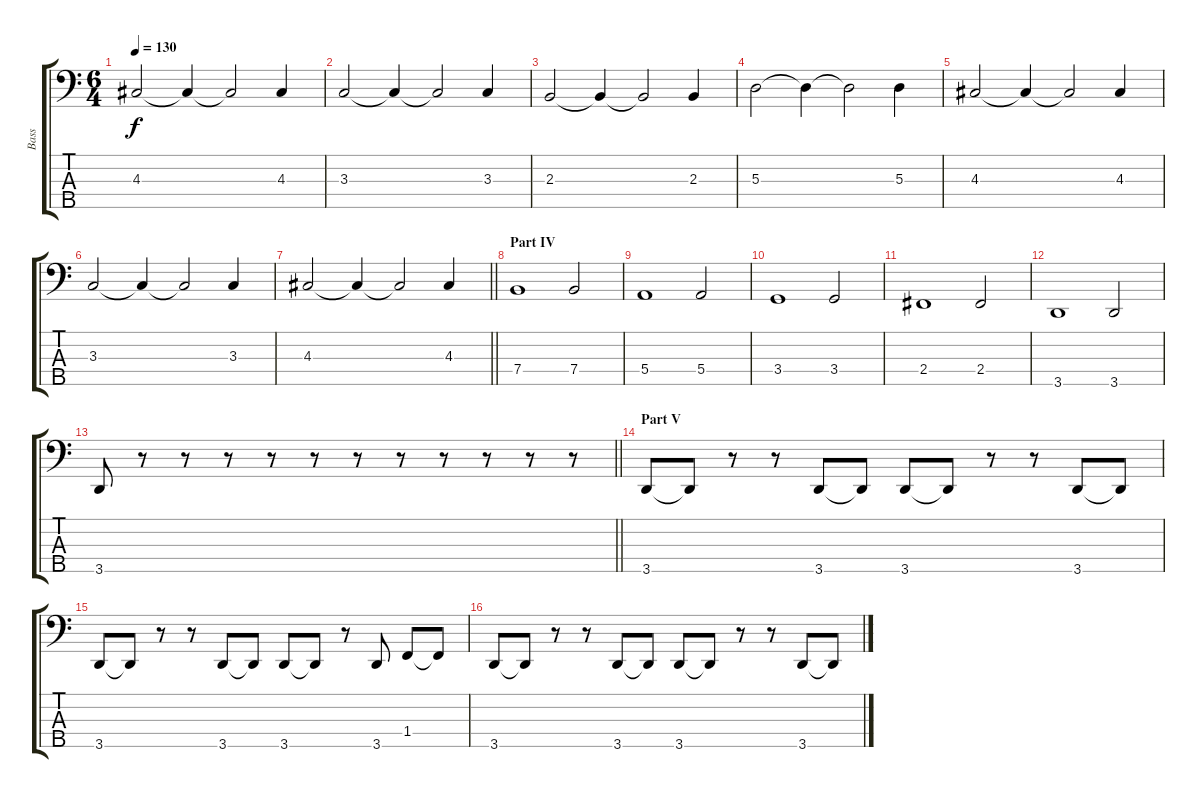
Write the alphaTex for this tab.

\track ("Bass" "Bass") {instrument electricbassfinger}
\staff {score tabs}
\tuning (G2 D2 A1 E1 B0) {hide}
\ts (6 4)
\tempo 130
\clef f4
\ks c
4.3.2{dy f} 4.3{t}.4 4.3{t}.2 4.3.4 |
3.3.2 3.3{t}.4 3.3{t}.2 3.3.4 |
2.3.2 2.3{t}.4 2.3{t}.2 2.3.4 |
5.3.2 5.3{t}.4 5.3{t}.2 5.3.4 |
4.3.2 4.3{t}.4 4.3{t}.2 4.3.4 |
3.3.2 3.3{t}.4 3.3{t}.2 3.3.4 |
\barLineRight lightlight
4.3.2 4.3{t}.4 4.3{t}.2 4.3.4 |
\section ("" "Part IV")
7.4.1 7.4.2 |
5.4.1 5.4.2 |
3.4.1 3.4.2 |
2.4.1 2.4.2 |
3.5.1 3.5.2 |
\barLineRight lightlight
3.5.8 r.8 r.8 r.8 r.8 r.8 r.8 r.8 r.8 r.8 r.8 r.8 |
\section ("" "Part V")
3.5.8 3.5{t}.8 r.8 r.8 3.5.8 3.5{t}.8 3.5.8 3.5{t}.8 r.8 r.8 3.5.8 3.5{t}.8 |
3.5.8 3.5{t}.8 r.8 r.8 3.5.8 3.5{t}.8 3.5.8 3.5{t}.8 r.8 3.5.8 1.4.8 1.4{t}.8 |
3.5.8 3.5{t}.8 r.8 r.8 3.5.8 3.5{t}.8 3.5.8 3.5{t}.8 r.8 r.8 3.5.8 3.5{t}.8
